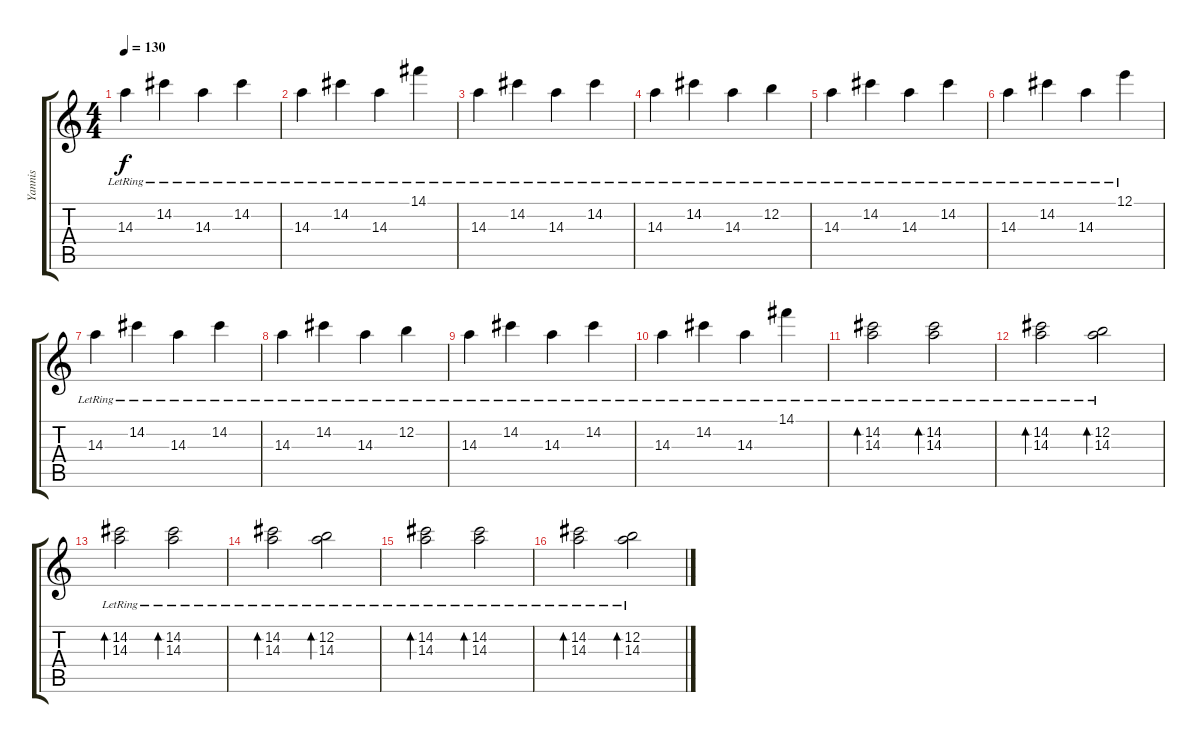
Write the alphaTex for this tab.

\track ("Yannis" "Yannis") {instrument electricguitarclean}
\staff {score tabs}
\tuning (E4 B3 G3 D3 A2 E2) {hide}
\ts (4 4)
\tempo 130
\clef g2
\ks c
14.3{lr}.4{dy f} 14.2{lr}.4 14.3{lr}.4 14.2{lr}.4 |
14.3{lr}.4 14.2{lr}.4 14.3{lr}.4 14.1{lr}.4 |
14.3{lr}.4 14.2{lr}.4 14.3{lr}.4 14.2{lr}.4 |
14.3{lr}.4 14.2{lr}.4 14.3{lr}.4 12.2{lr}.4 |
14.3{lr}.4 14.2{lr}.4 14.3{lr}.4 14.2{lr}.4 |
14.3{lr}.4 14.2{lr}.4 14.3{lr}.4 12.1{lr}.4 |
14.3{lr}.4 14.2{lr}.4 14.3{lr}.4 14.2{lr}.4 |
14.3{lr}.4 14.2{lr}.4 14.3{lr}.4 12.2{lr}.4 |
14.3{lr}.4 14.2{lr}.4 14.3{lr}.4 14.2{lr}.4 |
14.3{lr}.4 14.2{lr}.4 14.3{lr}.4 14.1{lr}.4 |
(14.2{lr} 14.3{lr}).2{bd 60} (14.2{lr} 14.3{lr}).2{bd 60} |
(14.2{lr} 14.3{lr}).2{bd 60} (12.2{lr} 14.3{lr}).2{bd 60} |
(14.2{lr} 14.3{lr}).2{bd 60} (14.2{lr} 14.3{lr}).2{bd 60} |
(14.2{lr} 14.3{lr}).2{bd 60} (12.2{lr} 14.3{lr}).2{bd 60} |
(14.2{lr} 14.3{lr}).2{bd 60} (14.2{lr} 14.3{lr}).2{bd 60} |
(14.2{lr} 14.3{lr}).2{bd 60} (12.2{lr} 14.3{lr}).2{bd 60}
